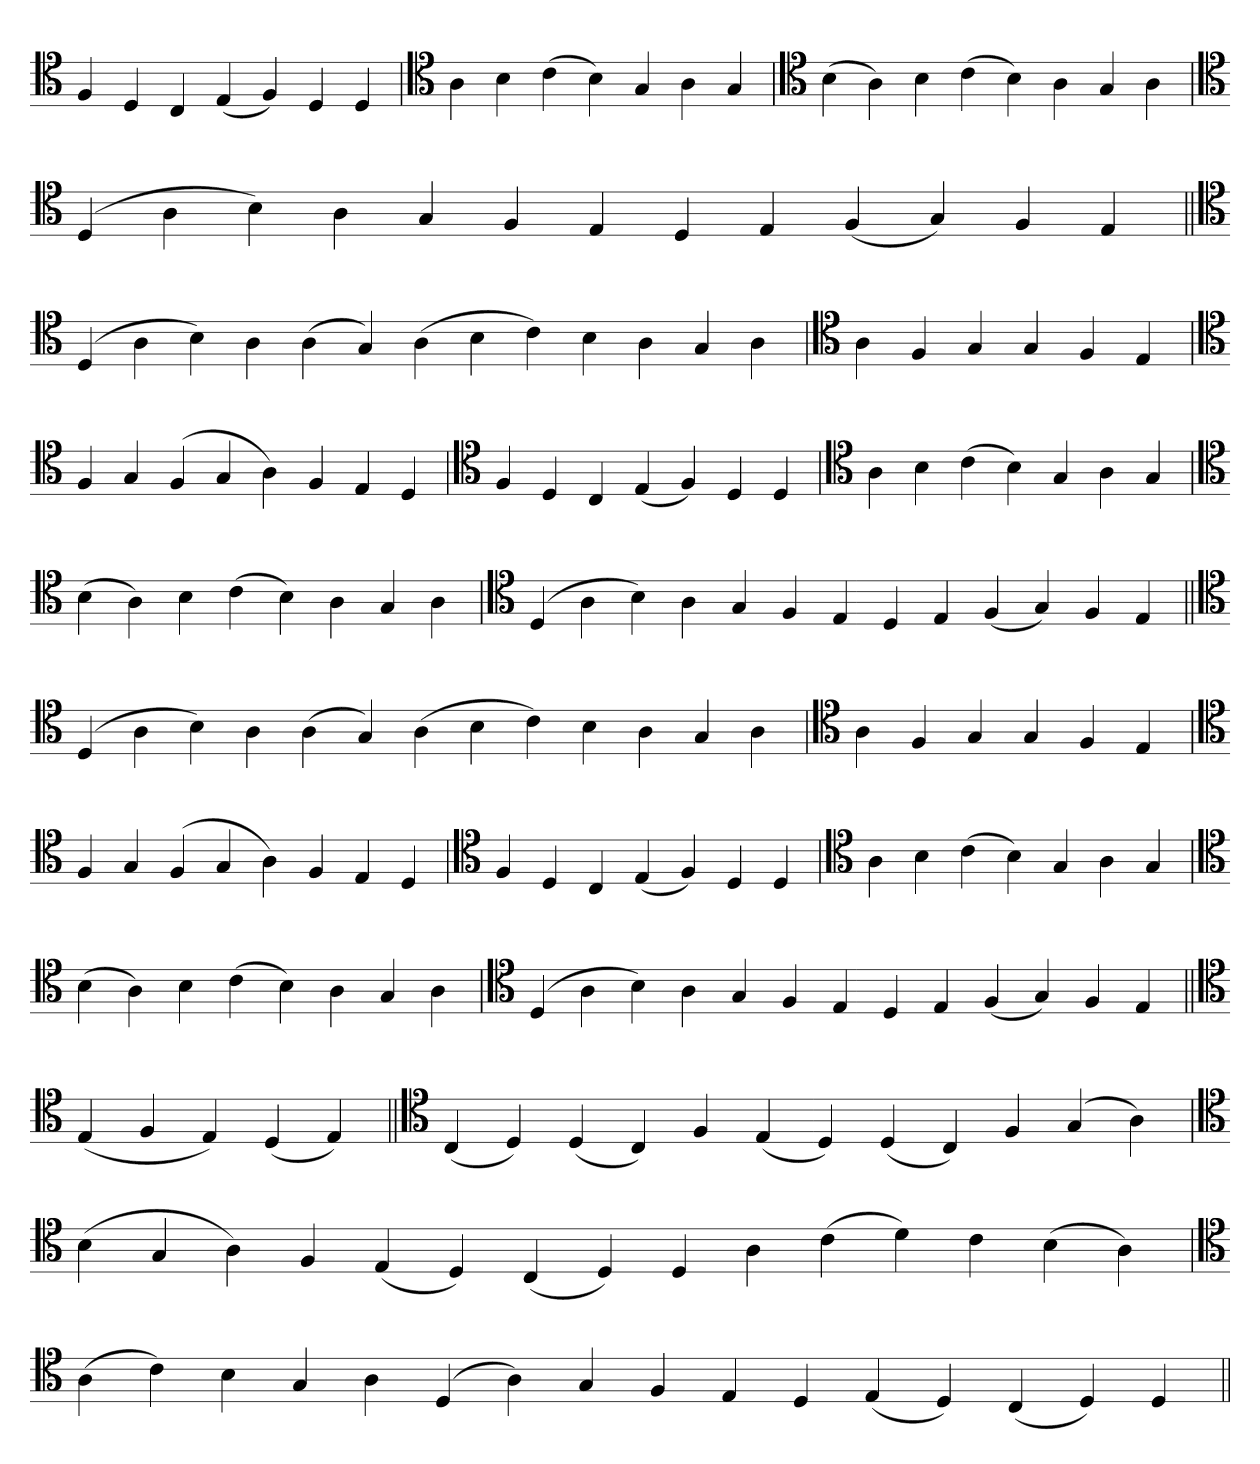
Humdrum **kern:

**kern
*part1
*staff1
*clefC4
=
4F
4D
4C
(4E
4F)
4D
4D
=
*clefC4
4A
4B
(4c
4B)
4G
4A
4G
=`
*clefC4
(4B
4A)
4B
(4c
4B)
4A
4G
4A
='
*clefC4
(4D
4A
4B)
4A
4G
4F
4E
4D
4E
(4F
4G)
4F
4E
=||
*clefC4
(4D
4A
4B)
4A
(4A
4G)
(4A
4B
4c)
4B
4A
4G
4A
=`
*clefC4
4A
4F
4G
4G
4F
4E
='
*clefC4
4F
4G
(4F
4G
4A)
4F
4E
4D
=`
*clefC4
4F
4D
4C
(4E
4F)
4D
4D
=
*clefC4
4A
4B
(4c
4B)
4G
4A
4G
=`
*clefC4
(4B
4A)
4B
(4c
4B)
4A
4G
4A
='
*clefC4
(4D
4A
4B)
4A
4G
4F
4E
4D
4E
(4F
4G)
4F
4E
=||
*clefC4
(4D
4A
4B)
4A
(4A
4G)
(4A
4B
4c)
4B
4A
4G
4A
=`
*clefC4
4A
4F
4G
4G
4F
4E
='
*clefC4
4F
4G
(4F
4G
4A)
4F
4E
4D
=`
*clefC4
4F
4D
4C
(4E
4F)
4D
4D
=
*clefC4
4A
4B
(4c
4B)
4G
4A
4G
=`
*clefC4
(4B
4A)
4B
(4c
4B)
4A
4G
4A
='
*clefC4
(4D
4A
4B)
4A
4G
4F
4E
4D
4E
(4F
4G)
4F
4E
=||
*clefC4
(4E
4F
4E)
(4D
4E)
=||
*clefC4
(4C
4D)
(4D
4C)
4F
(4E
4D)
(4D
4C)
4F
(4G
4A)
=`
*clefC4
(4B
4G
4A)
4F
(4E
4D)
(4C
4D)
4D
4A
(4c
4d)
4c
(4B
4A)
='
*clefC4
(4A
4c)
4B
4G
4A
(4D
4A)
4G
4F
4E
4D
(4E
4D)
(4C
4D)
4D
=||
*-
